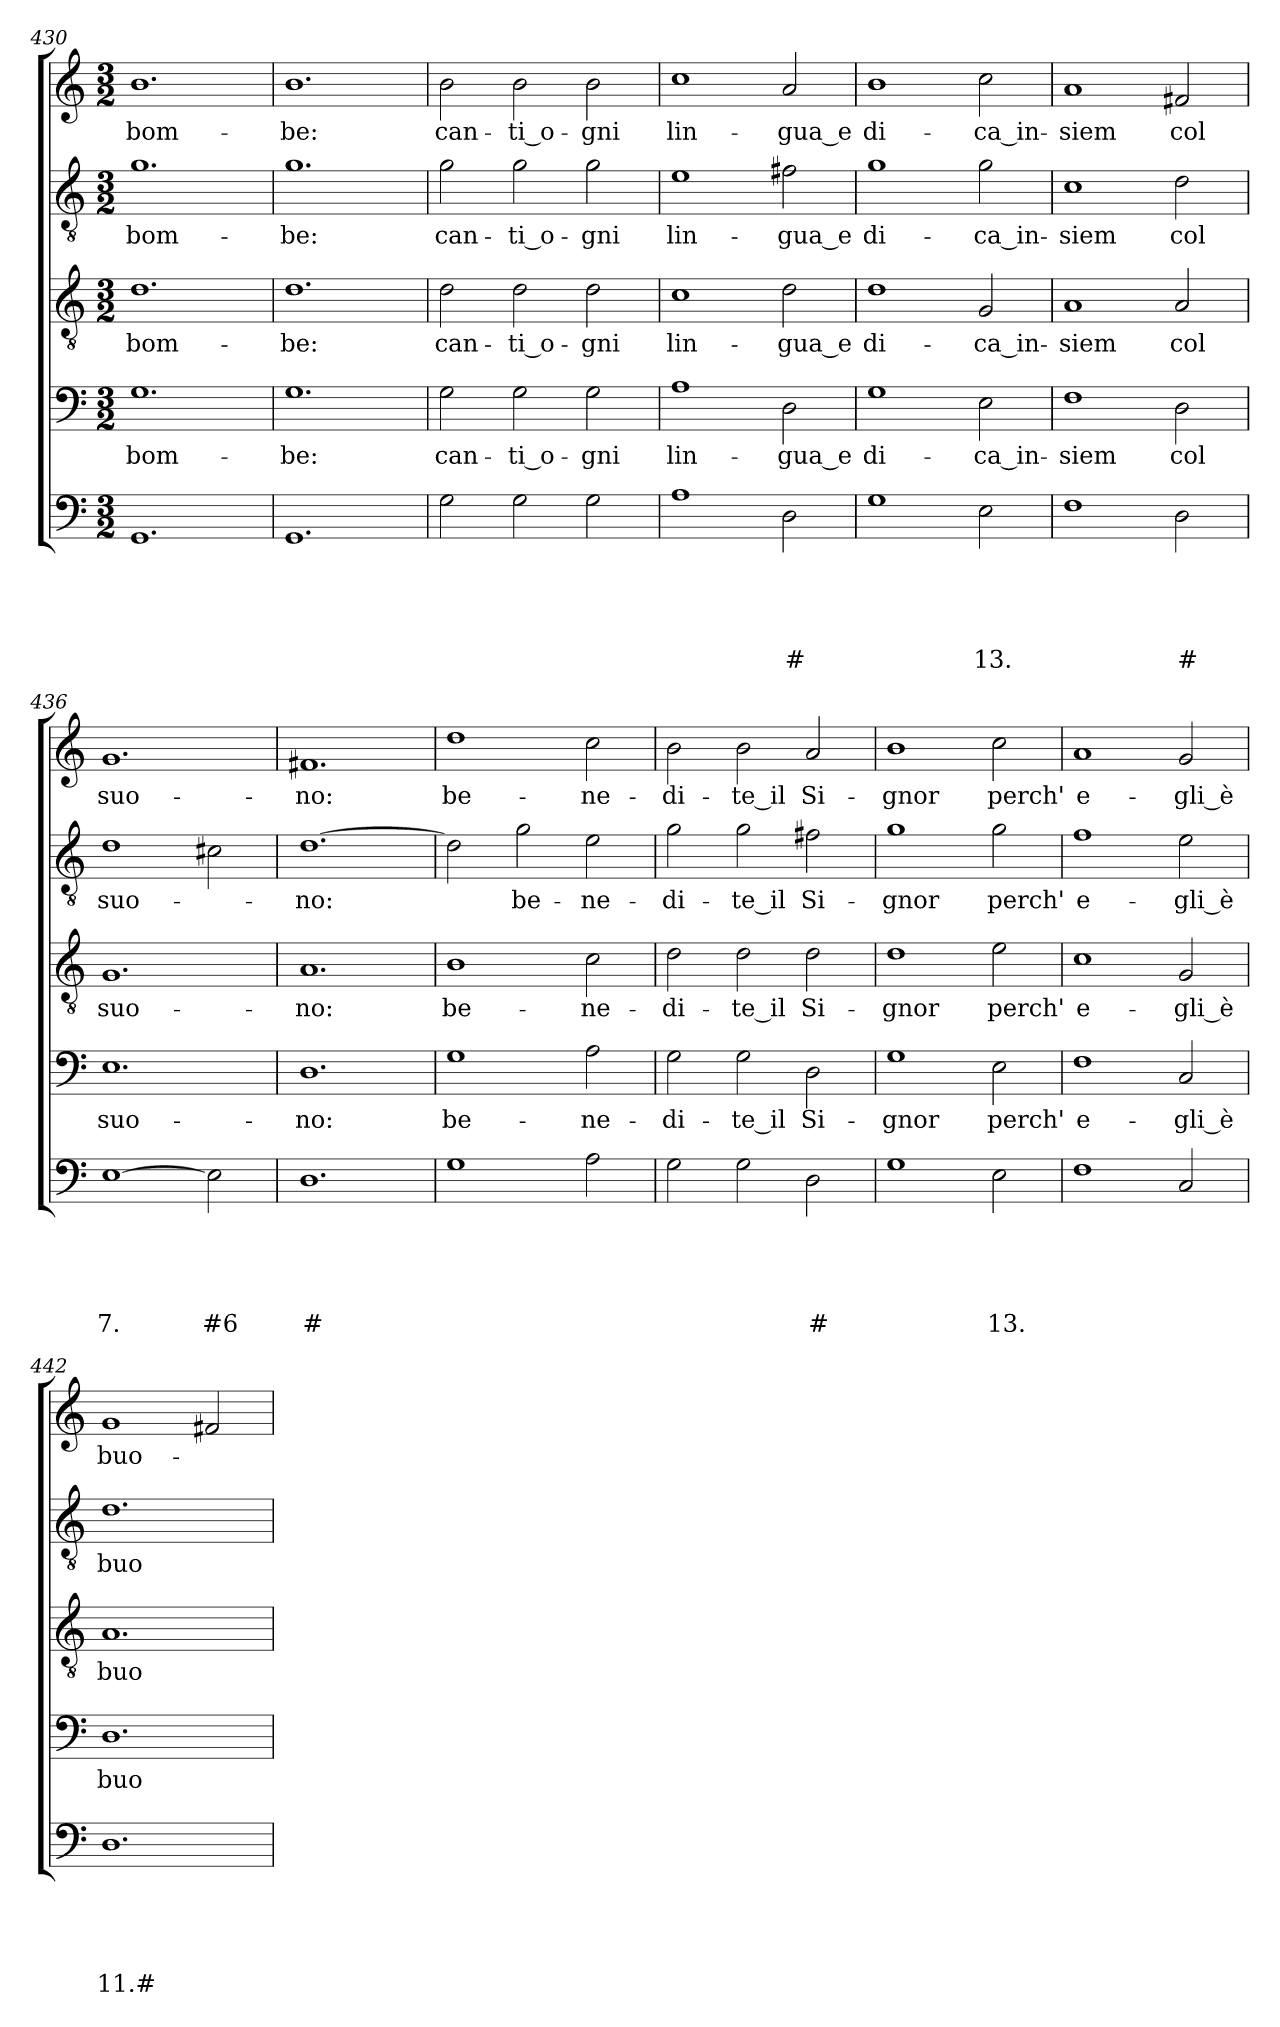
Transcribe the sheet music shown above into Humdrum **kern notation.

**kern	**text	**text	**text	**text	**text	**kern	**text	**kern	**text	**kern	**text	**kern	**text
*part5	*part5	*part5	*part5	*part5	*part5	*part4	*part4	*part3	*part3	*part2	*part2	*part1	*part1
*staff5	*staff5	*staff5	*staff5	*staff5	*staff5	*staff4	*staff4	*staff3	*staff3	*staff2	*staff2	*staff1	*staff1
*clefF4	*	*	*	*	*	*clefF4	*	*clefGv2	*	*clefGv2	*	*clefG2	*
*k[]	*	*	*	*	*	*k[]	*	*k[]	*	*k[]	*	*k[]	*
*C:	*	*	*	*	*	*C:	*	*C:	*	*C:	*	*C:	*
*M3/2	*	*	*	*	*	*M3/2	*	*M3/2	*	*M3/2	*	*M3/2	*
=430	=430	=430	=430	=430	=430	=430	=430	=430	=430	=430	=430	=430	=430
1.GG	.	.	.	.	.	1.G	-bom-	1.d	-bom-	1.g	-bom-	1.b	-bom-
=431	=431	=431	=431	=431	=431	=431	=431	=431	=431	=431	=431	=431	=431
1.GG	.	.	.	.	.	1.G	-be:	1.d	-be:	1.g	-be:	1.b	-be:
!!LO:LB:g=z
=432	=432	=432	=432	=432	=432	=432	=432	=432	=432	=432	=432	=432	=432
2G\	.	.	.	.	.	2G\	can-	2d\	can-	2g\	can-	2b\	can-
2G\	.	.	.	.	.	2G\	-ti_o-	2d\	-ti_o-	2g\	-ti_o-	2b\	-ti_o-
2G\	.	.	.	.	.	2G\	-gni	2d\	-gni	2g\	-gni	2b\	-gni
=433	=433	=433	=433	=433	=433	=433	=433	=433	=433	=433	=433	=433	=433
1A	.	.	.	.	.	1A	lin-	1c	lin-	1e	lin-	1cc	lin-
2D\	.	.	.	.	#	2D\	-gua_e	2d\	-gua_e	2f#X\	-gua_e	2a/	-gua_e
=434	=434	=434	=434	=434	=434	=434	=434	=434	=434	=434	=434	=434	=434
1G	.	.	.	.	.	1G	di-	1d	di-	1g	di-	1b	di-
2E\	.	.	.	.	13.	2E\	-ca_in-	2G/	-ca_in-	2g\	-ca_in-	2cc\	-ca_in-
=435	=435	=435	=435	=435	=435	=435	=435	=435	=435	=435	=435	=435	=435
1F	.	.	.	.	.	1F	-siem	1A	-siem	1c	-siem	1a	-siem
2D\	.	.	.	.	#	2D\	col	2A/	col	2d\	col	2f#X/	col
=436	=436	=436	=436	=436	=436	=436	=436	=436	=436	=436	=436	=436	=436
[1E	.	.	.	.	7.	1.E	suo-	1.G	suo-	1d	suo-	1.g	suo-
2E\]	.	.	.	.	#6	.	.	.	.	2c#X\	.	.	.
=437	=437	=437	=437	=437	=437	=437	=437	=437	=437	=437	=437	=437	=437
1.D	.	.	.	.	#	1.D	-no:	1.A	-no:	[1.d	-no:	1.f#X	-no:
=438	=438	=438	=438	=438	=438	=438	=438	=438	=438	=438	=438	=438	=438
1G	.	.	.	.	.	1G	be-	1B	be-	2d\]	.	1dd	be-
.	.	.	.	.	.	.	.	.	.	2g\	be-	.	.
2A\	.	.	.	.	.	2A\	-ne-	2c\	-ne-	2e\	-ne-	2cc\	-ne-
=439	=439	=439	=439	=439	=439	=439	=439	=439	=439	=439	=439	=439	=439
2G\	.	.	.	.	.	2G\	-di-	2d\	-di-	2g\	-di-	2b\	-di-
2G\	.	.	.	.	.	2G\	-te_il	2d\	-te_il	2g\	-te_il	2b\	-te_il
2D\	.	.	.	.	#	2D\	Si-	2d\	Si-	2f#X\	Si-	2a/	Si-
=440	=440	=440	=440	=440	=440	=440	=440	=440	=440	=440	=440	=440	=440
1G	.	.	.	.	.	1G	-gnor	1d	-gnor	1g	-gnor	1b	-gnor
2E\	.	.	.	.	13.	2E\	perch'	2e\	perch'	2g\	perch'	2cc\	perch'
!!LO:LB:g=z
=441	=441	=441	=441	=441	=441	=441	=441	=441	=441	=441	=441	=441	=441
1F	.	.	.	.	.	1F	e-	1c	e-	1f	e-	1a	e-
2C/	.	.	.	.	.	2C/	-gli_è	2G/	-gli_è	2e\	-gli_è	2g/	-gli_è
=442	=442	=442	=442	=442	=442	=442	=442	=442	=442	=442	=442	=442	=442
1.D	.	.	.	.	11.#	1.D	buo-	1.A	buo-	1.d	buo-	1g	buo-
.	.	.	.	.	.	.	.	.	.	.	.	2f#X/	.
=	=	=	=	=	=	=	=	=	=	=	=	=	=
*-	*-	*-	*-	*-	*-	*-	*-	*-	*-	*-	*-	*-	*-
